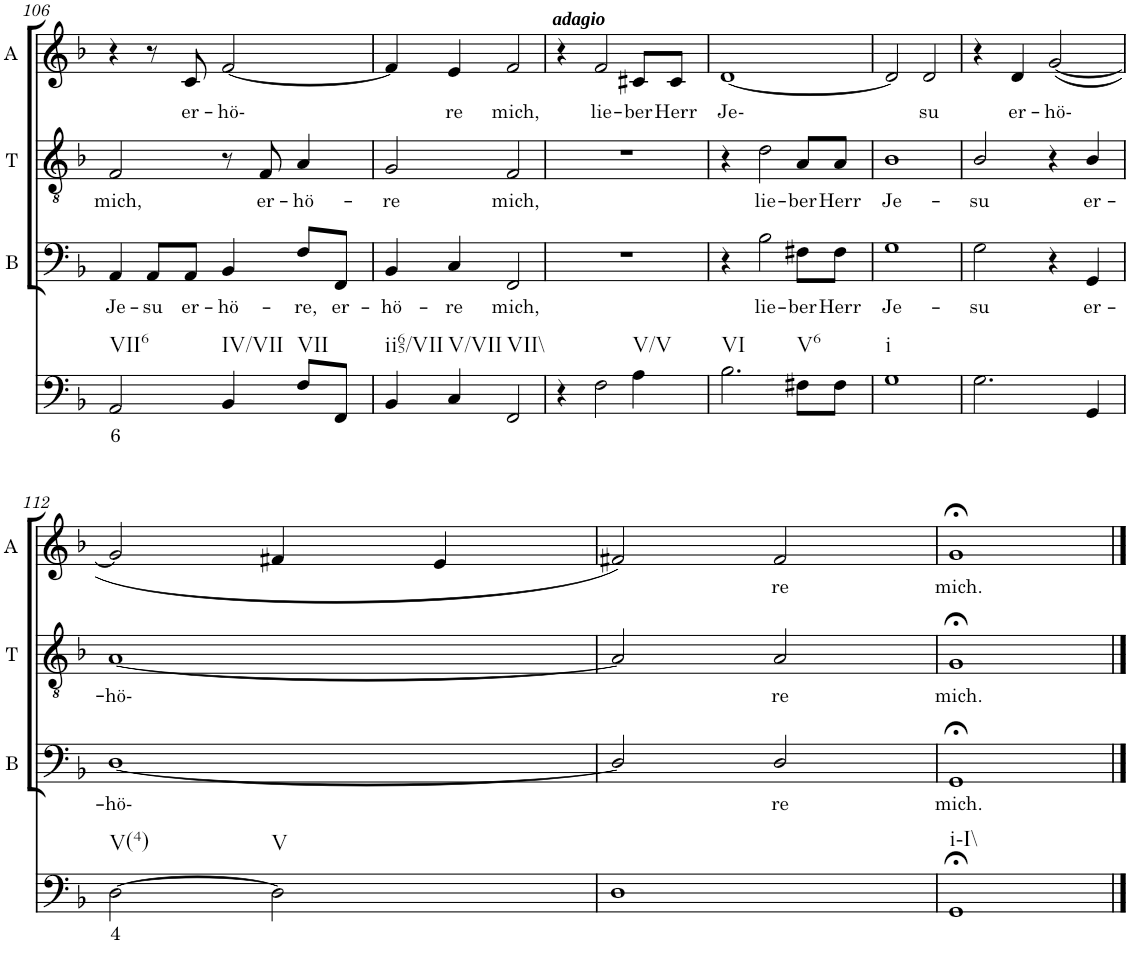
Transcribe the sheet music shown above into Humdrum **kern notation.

**kern	**text	**kern	**text	**kern	**text	**kern	**text
*part4	*part4	*part3	*part3	*part2	*part2	*part1	*part1
*staff4	*staff4	*staff3	*staff3	*staff2	*staff2	*staff1	*staff1
*I"Continuo	*	*I"Bass	*	*I"Tenor	*	*I"Alto	*
*	*	*I'B	*	*I'T	*	*I'A	*
!!LO:PB:g=z
*clefF4	*	*clefF4	*	*clefGv2	*	*clefG2	*
*k[b-]	*	*k[b-]	*	*k[b-]	*	*k[b-]	*
*M4/4	*	*M4/4	*	*M4/4	*	*M4/4	*
=106	=106	=106	=106	=106	=106	=106	=106
!LO:TX:b:t=VII6	!	!	!	!	!	!	!
!	!LO:LY:b	!	!LO:LY:b	!	!LO:LY:b	!	!
2AA/	6	4AA/	Je-	2F/	mich,	4r	.
!	!	!	!LO:LY:b	!	!	!	!
.	.	8AA/L	su	.	.	8r	.
!	!	!	!LO:LY:b	!	!	!	!LO:LY:b
.	.	8AA/J	er-	.	.	8c/	er-
!LO:TX:b:t=IV/VII	!	!	!	!	!	!	!
!	!	!	!LO:LY:b	!	!	!	!LO:LY:b
4BB-/	.	4BB-/	hö-	8r	.	[2f/	hö-
!	!	!	!	!	!LO:LY:b	!	!
.	.	.	.	8F/	er-	.	.
!LO:TX:b:t=VII	!	!	!	!	!	!	!
!	!	!	!LO:LY:b	!	!LO:LY:b	!	!
8F/L	.	8F/L	re,	4A/	hö-	.	.
!	!	!	!LO:LY:b	!	!	!	!
8FF/J	.	8FF/J	er-	.	.	.	.
=107	=107	=107	=107	=107	=107	=107	=107
!LO:TX:b:t=ii65/VII	!	!	!	!	!	!	!
!	!	!	!LO:LY:b	!	!LO:LY:b	!	!
4BB-/	.	4BB-/	hö-	2G/	re	4f/]	.
!LO:TX:b:t=V/VII	!	!	!	!	!	!	!
!	!	!	!LO:LY:b	!	!	!	!LO:LY:b
4C/	.	4C/	re	.	.	4e/	re
!LO:TX:b:t=VII\\	!	!	!	!	!	!	!
!	!	!	!LO:LY:b	!	!LO:LY:b	!	!LO:LY:b
2FF/	.	2FF/	mich,	2F/	mich,	2f/	mich,
=108	=108	=108	=108	=108	=108	=108	=108
4r	.	1r	.	1r	.	4r	.
!	!	!	!	!	!	!LO:TX:a:Bi:t=adagio	!
!	!	!	!	!	!	!	!LO:LY:b
2F\	.	.	.	.	.	2f/	lie-
!LO:TX:b:t=V/V	!	!	!	!	!	!	!
!	!	!	!	!	!	!	!LO:LY:b
4A\	.	.	.	.	.	8c#X/L	ber
!	!	!	!	!	!	!	!LO:LY:b
.	.	.	.	.	.	8c#/J	Herr
=109	=109	=109	=109	=109	=109	=109	=109
!LO:TX:b:t=VI	!	!	!	!	!	!	!
!	!	!	!	!	!	!	!LO:LY:b
2.B-\	.	4r	.	4r	.	[1d	Je-
!	!	!	!LO:LY:b	!	!LO:LY:b	!	!
.	.	2B-\	lie-	2d\	lie-	.	.
!LO:TX:b:t=V6	!	!	!	!	!	!	!
!	!	!	!LO:LY:b	!	!LO:LY:b	!	!
8F#X\L	.	8F#X\L	ber	8A/L	ber	.	.
!	!	!	!LO:LY:b	!	!LO:LY:b	!	!
8F#\J	.	8F#\J	Herr	8A/J	Herr	.	.
=110	=110	=110	=110	=110	=110	=110	=110
!LO:TX:b:t=i	!	!	!	!	!	!	!
!	!	!	!LO:LY:b	!	!LO:LY:b	!	!
1G	.	1G	Je-	1B-	Je-	2d/]	.
!	!	!	!	!	!	!	!LO:LY:b
.	.	.	.	.	.	2d/	su
=111	=111	=111	=111	=111	=111	=111	=111
!	!	!	!LO:LY:b	!	!LO:LY:b	!	!
2.G\	.	2G\	su	2B-/	su	4r	.
!	!	!	!	!	!	!	!LO:LY:b
.	.	.	.	.	.	4d/	er-
!	!	!	!	!	!	!	!LO:LY:b
.	.	4r	.	4r	.	([2g/	hö-
!	!	!	!LO:LY:b	!	!LO:LY:b	!	!
4GG/	.	4GG/	er-	4B-/	er-	.	.
!!LO:LB:g=z
=112	=112	=112	=112	=112	=112	=112	=112
!LO:TX:b:t=V(4)	!	!	!	!	!	!	!
!	!LO:LY:b	!	!LO:LY:b	!	!LO:LY:b	!	!
[2D\	4	[1D	hö-	[1A	hö-	2g/]	.
!LO:TX:b:t=V	!	!	!	!	!	!	!
2D\]	.	.	.	.	.	4f#X/	.
.	.	.	.	.	.	4e/	.
=113	=113	=113	=113	=113	=113	=113	=113
1D	.	2D/]	.	2A/]	.	2f#X/)	.
!	!	!	!LO:LY:b	!	!LO:LY:b	!	!LO:LY:b
.	.	2D/	re	2A/	re	2f#/	re
=114	=114	=114	=114	=114	=114	=114	=114
!LO:TX:b:t=i\\-I\\	!	!	!	!	!	!	!
!	!	!	!LO:LY:b	!	!LO:LY:b	!	!LO:LY:b
1GG;<	.	1GG;<	mich.	1G;<	mich.	1g;<	mich.
==	==	==	==	==	==	==	==
*-	*-	*-	*-	*-	*-	*-	*-
